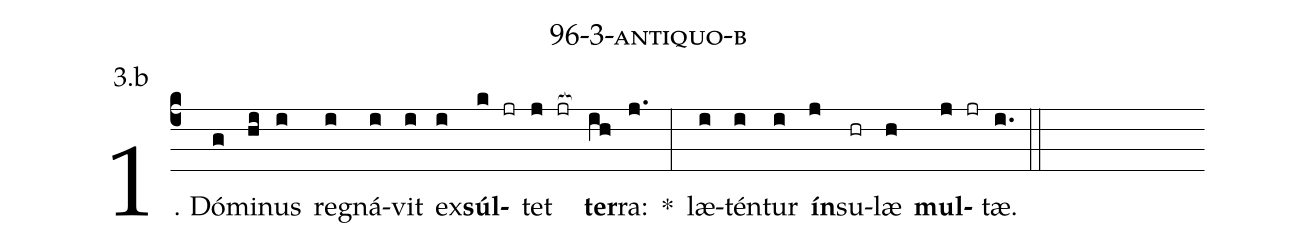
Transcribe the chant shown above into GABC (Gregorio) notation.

name: 96-3-antiquo-b;
annotation: 3.b;
%%
(c4)1. Dó(g)mi(hi)nus(i) re(i)gná(i)vit(i) ex(i)<b>súl</b>(k jr)tet(j jr[ocb:1{]) <b>ter</b>(ih[ocb:0}])ra:(j.) *(:) læ(i)tén(i)tur(i) <b>ín</b>(j)su(hr)læ(h) <b>mul</b>(j jr)tæ.(i.) (::)
